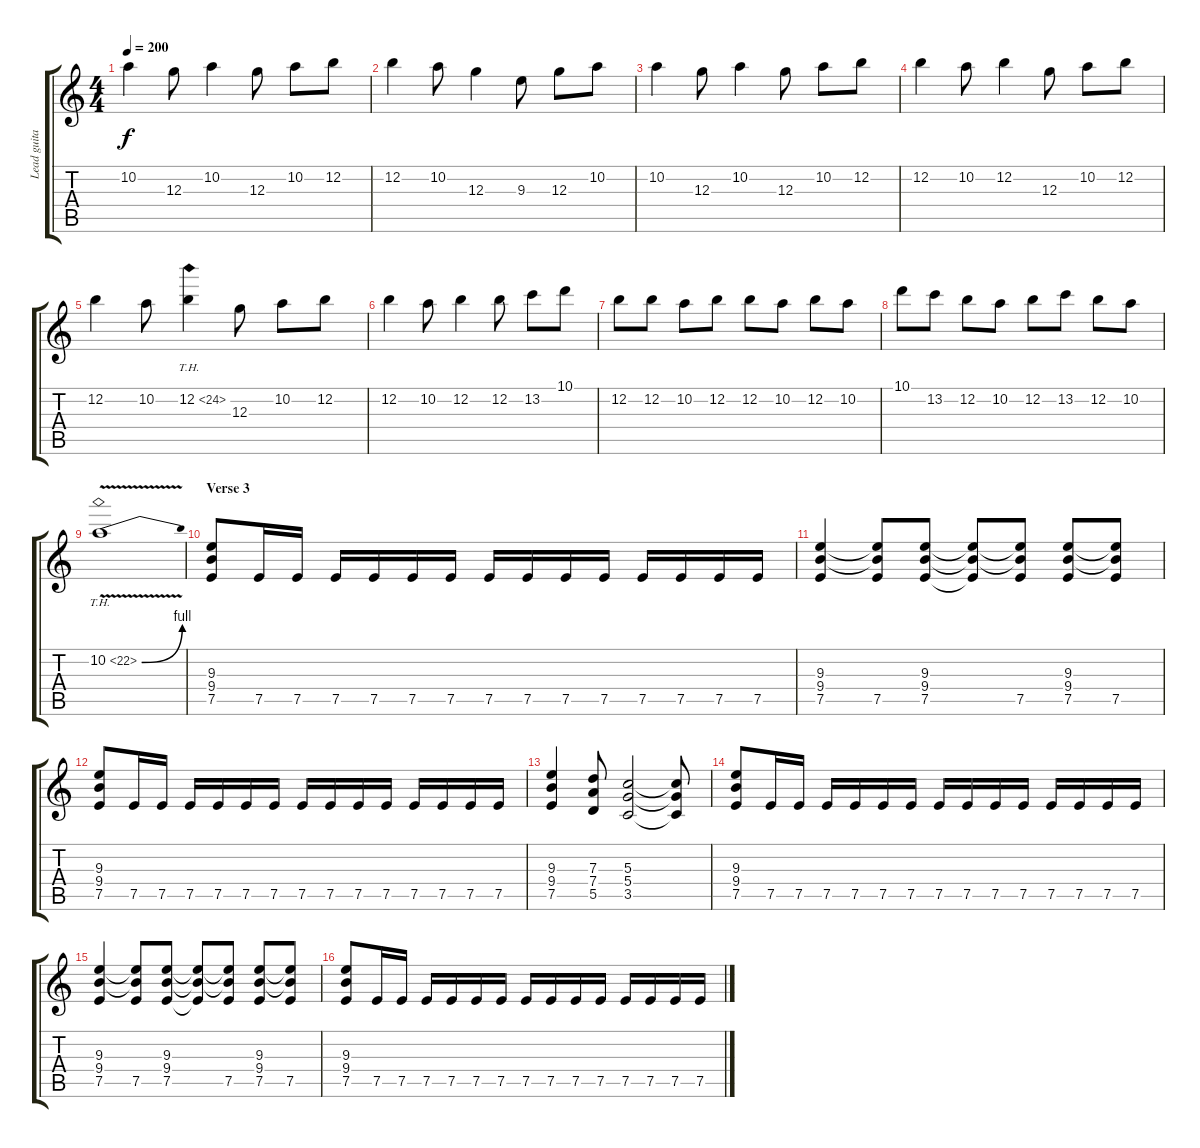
\track ("Lead guitar (Totman)" "Lead guita") {instrument distortionguitar}
\staff {score tabs}
\tuning (E4 B3 G3 D3 A2 E2) {hide}
\ts (4 4)
\tempo 200
\clef g2
\ks c
10.2.4{dy f} 12.3.8 10.2.4 12.3.8 10.2.8 12.2.8 |
12.2.4 10.2.8 12.3.4 9.3.8 12.3.8 10.2.8 |
10.2.4 12.3.8 10.2.4 12.3.8 10.2.8 12.2.8 |
12.2.4 10.2.8 12.2.4 12.3.8 10.2.8 12.2.8 |
12.2.4 10.2.8 12.2{th 12}.4 12.3.8 10.2.8 12.2.8 |
12.2.4 10.2.8 12.2.4 12.2.8 13.2.8 10.1.8 |
12.2.8 12.2.8 10.2.8 12.2.8 12.2.8 10.2.8 12.2.8 10.2.8 |
10.1.8 13.2.8 12.2.8 10.2.8 12.2.8 13.2.8 12.2.8 10.2.8 |
10.2{be (bend 0 0 60 4) th 12 v}.1 |
\section ("" "Verse 3")
(9.3 9.4 7.5).8 7.5.16 7.5.16 7.5.16 7.5.16 7.5.16 7.5.16 7.5.16 7.5.16 7.5.16 7.5.16 7.5.16 7.5.16 7.5.16 7.5.16 |
(9.3 9.4 7.5).4 (9.3{t} 9.4{t} 7.5).8 (9.3 9.4 7.5).8 (9.3{t} 9.4{t} 7.5{t}).8 (9.3{t} 9.4{t} 7.5).8 (9.3 9.4 7.5).8 (9.3{t} 9.4{t} 7.5).8 |
(9.3 9.4 7.5).8 7.5.16 7.5.16 7.5.16 7.5.16 7.5.16 7.5.16 7.5.16 7.5.16 7.5.16 7.5.16 7.5.16 7.5.16 7.5.16 7.5.16 |
(9.3 9.4 7.5).4 (7.3 7.4 5.5).8 (5.3 5.4 3.5).2 (5.3{t} 5.4{t} 3.5{t}).8 |
(9.3 9.4 7.5).8 7.5.16 7.5.16 7.5.16 7.5.16 7.5.16 7.5.16 7.5.16 7.5.16 7.5.16 7.5.16 7.5.16 7.5.16 7.5.16 7.5.16 |
(9.3 9.4 7.5).4 (9.3{t} 9.4{t} 7.5).8 (9.3 9.4 7.5).8 (9.3{t} 9.4{t} 7.5{t}).8 (9.3{t} 9.4{t} 7.5).8 (9.3 9.4 7.5).8 (9.3{t} 9.4{t} 7.5).8 |
(9.3 9.4 7.5).8 7.5.16 7.5.16 7.5.16 7.5.16 7.5.16 7.5.16 7.5.16 7.5.16 7.5.16 7.5.16 7.5.16 7.5.16 7.5.16 7.5.16
